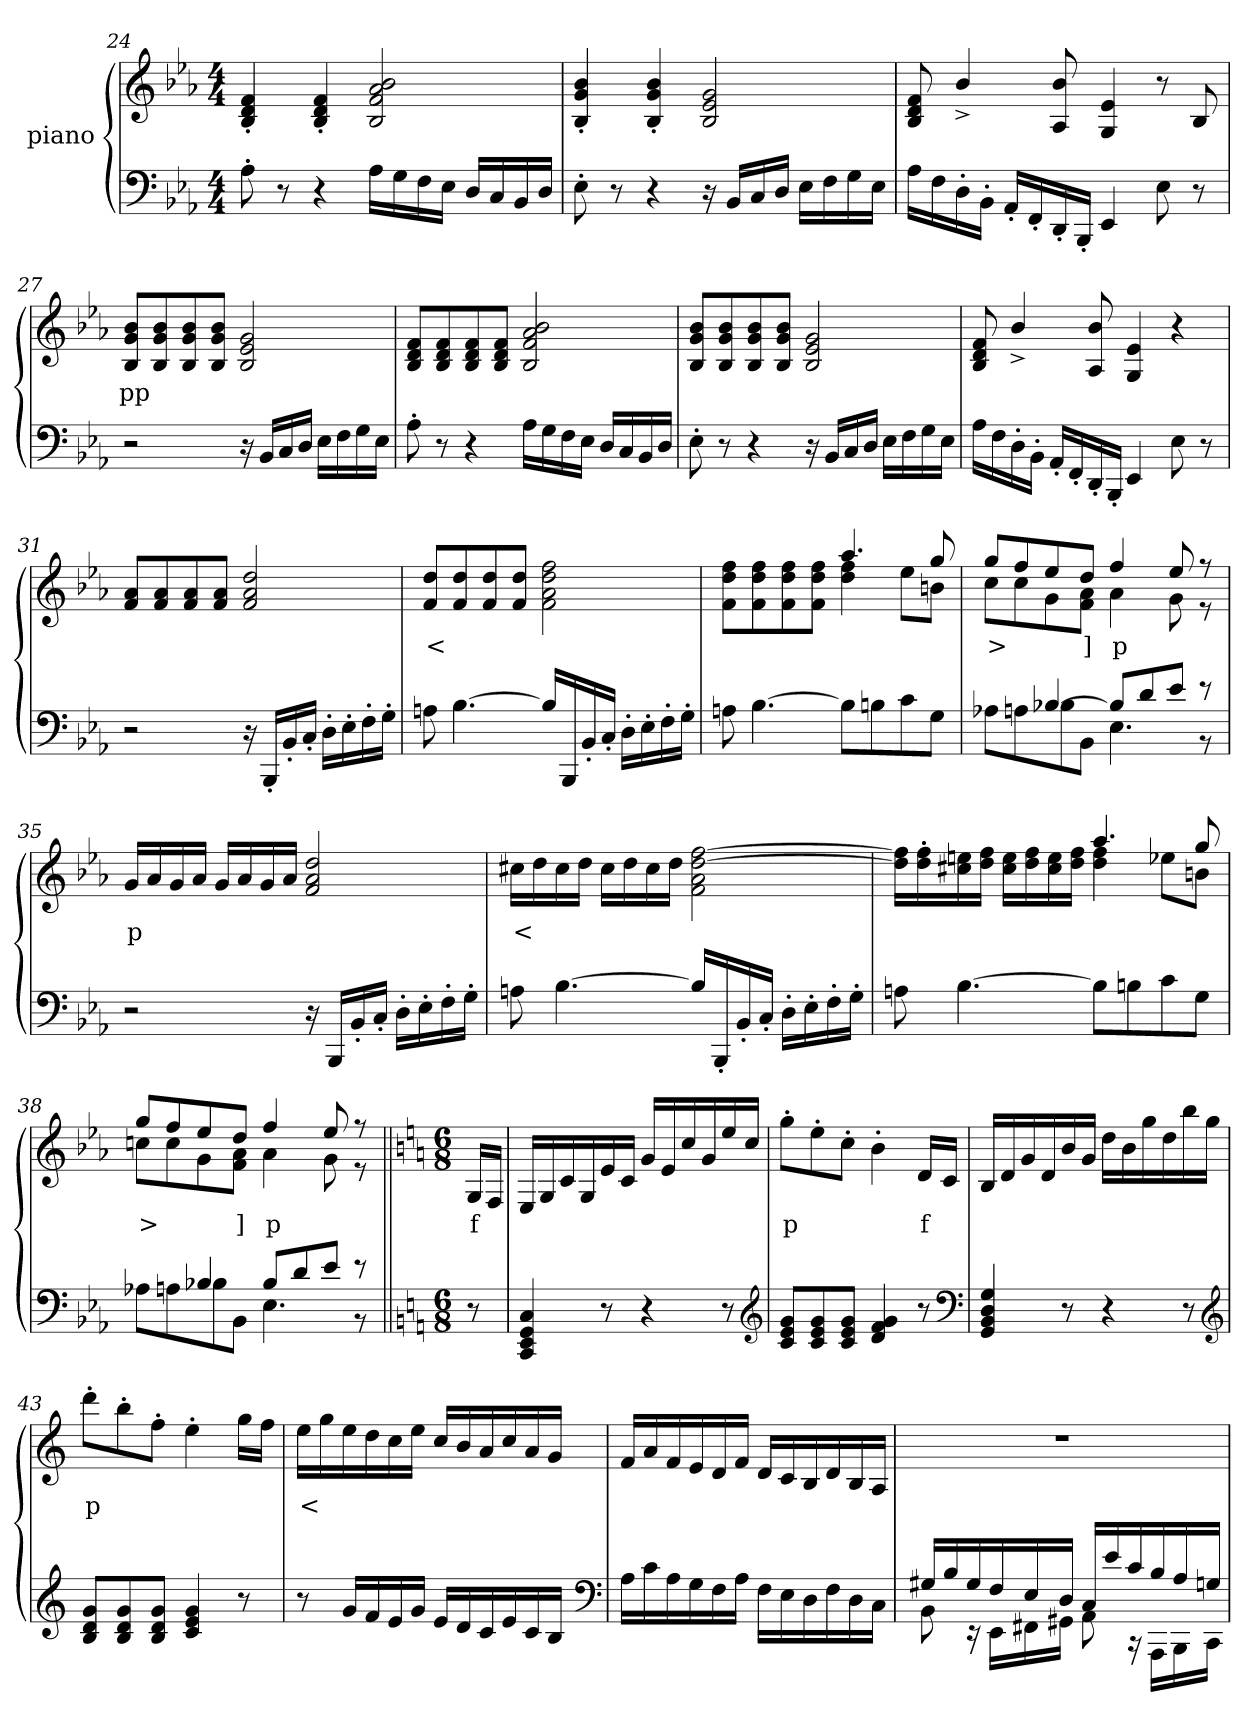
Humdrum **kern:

**kern	**kern	**text
*part2	*part1	*part1
*staff2	*staff1	*staff1
*	*I"piano	*
*clefF4	*clefG2	*
*k[b-e-a-]	*k[b-e-a-]	*
*E-:	*E-:	*
*M4/4	*M4/4	*
=24	=24	=24
8A-'>	4B-'> 4d'> 4f'>	.
8r	.	.
4r	4B-'> 4d'> 4f'>	.
16A-LL	2B- 2f 2a- 2b-	.
16G	.	.
16F	.	.
16E-JJ	.	.
16DLL	.	.
16C	.	.
16BB-	.	.
16DJJ	.	.
=25	=25	=25
8E-'>	4B-'> 4g'> 4b-'>	.
8r	.	.
4r	4B-'> 4g'> 4b-'>	.
16r	2B- 2e- 2g	.
16BB-LL	.	.
16C	.	.
16DJJ	.	.
16E-LL	.	.
16F	.	.
16G	.	.
16E-JJ	.	.
=26	=26	=26
16A-LL	8B- 8d 8f	.
16F	.	.
16D'>	4b-^>/	.
16BB-'>JJ	.	.
16AA-'>LL	.	.
16FF'>	.	.
16DD'>	8A- 8b-	.
16BBB-'>JJ	.	.
4EE-	4G 4e-	.
8E-	8r	.
8r	8B-	.
=27	=27	=27
2r	8B- 8g 8b-L	pp
.	8B- 8g 8b-	.
.	8B- 8g 8b-	.
.	8B- 8g 8b-J	.
16r	2B- 2e- 2g	.
16BB-LL	.	.
16C	.	.
16DJJ	.	.
16E-LL	.	.
16F	.	.
16G	.	.
16E-JJ	.	.
=28	=28	=28
8A-'>	8B- 8d 8fL	.
8r	8B- 8d 8f	.
4r	8B- 8d 8f	.
.	8B- 8d 8fJ	.
16A-LL	2B- 2f 2a- 2b-	.
16G	.	.
16F	.	.
16E-JJ	.	.
16DLL	.	.
16C	.	.
16BB-	.	.
16DJJ	.	.
=29	=29	=29
8E-'>	8B- 8g 8b-L	.
8r	8B- 8g 8b-	.
4r	8B- 8g 8b-	.
.	8B- 8g 8b-J	.
16r	2B- 2e- 2g	.
16BB-LL	.	.
16C	.	.
16DJJ	.	.
16E-LL	.	.
16F	.	.
16G	.	.
16E-JJ	.	.
=30	=30	=30
16A-LL	8B- 8d 8f	.
16F	.	.
16D'>	4b-^>/	.
16BB-'>JJ	.	.
16AA-'>LL	.	.
16FF'>	.	.
16DD'>	8A- 8b-	.
16BBB-'>JJ	.	.
4EE-	4G 4e-	.
8E-	4r	.
8r	.	.
=31	=31	=31
2r	8f 8a-L	.
.	8f 8a-	.
.	8f 8a-	.
.	8f 8a-J	.
16r	2f 2a- 2dd	.
16BBB-'>LL	.	.
16BB-'>	.	.
16C'>JJ	.	.
16D'>LL	.	.
16E-'>	.	.
16F'>	.	.
16G'>JJ	.	.
=32	=32	=32
8An	8f 8ddL	<
[4.B-	8f 8dd	.
.	8f 8dd	.
.	8f 8ddJ	.
16B-LL]	2f 2a- 2dd 2ff	.
16BBB-	.	.
16BB-'>	.	.
16C'>JJ	.	.
16D'>LL	.	.
16E-'>	.	.
16F'>	.	.
16G'>JJ	.	.
=33	=33	=33
*	*^	*
8An	8f 8dd 8ffL	2ryy	.
[4.B-	8f 8dd 8ff	.	.
.	8f 8dd 8ff	.	.
.	8f 8dd 8ffJ	.	.
8B-L]	4.aa-	4dd 4ff	.
8Bn	.	.	.
8c	.	8ee-L	.
8GJ	8gg	8bnJ	.
=34	=34	=34	=34
*^	*	*	*
4ryy	8A-XL	8ggL	8ccL	>
.	8An	8ff	8cc	.
[4B-X	8B-	8ee-	8g	.
.	8BB-J	8ddJ	8f 8a-J	]
8B-L]	4.E-	4ff	4a-	p
8d	.	.	.	.
8e-J	.	8ee-	8g	.
8r	8r	8r	8r	.
*v	*v	*	*	*
*	*v	*v	*
=35	=35	=35
2r	16gLL	p
.	16a-	.
.	16g	.
.	16a-JJ	.
.	16gLL	.
.	16a-	.
.	16g	.
.	16a-JJ	.
16r	2f 2a- 2dd	.
16BBB-LL	.	.
16BB-'>	.	.
16C'>JJ	.	.
16D'>LL	.	.
16E-'>	.	.
16F'>	.	.
16G'>JJ	.	.
=36	=36	=36
8An	16cc#XLL	<
.	16dd	.
[4.B-	16cc#	.
.	16ddJJ	.
.	16cc#LL	.
.	16dd	.
.	16cc#	.
.	16ddJJ	.
16B-LL]	2f 2a- [2dd [2ff	.
16BBB-'>	.	.
16BB-'>	.	.
16C'>JJ	.	.
16D'>LL	.	.
16E-'>	.	.
16F'>	.	.
16G'>JJ	.	.
=37	=37	=37
*	*^	*
8An	2ryy	16dd] 16ff]LL	.
.	.	16dd'> 16ff'>	.
[4.B-	.	16cc#X 16een	.
.	.	16dd 16ffJJ	.
.	.	16cc# 16eeLL	.
.	.	16dd 16ff	.
.	.	16cc# 16ee	.
.	.	16dd 16ffJJ	.
8B-L]	4.aa-	4dd 4ff	.
8Bn	.	.	.
8c	.	8ee-XL	.
8GJ	8gg	8bnJ	.
=38	=38	=38	=38
*^	*	*	*
4ryy	8A-XL	8ggL	8ccnL	>
.	8An	8ff	8cc	.
4B-X	8B-	8ee-	8g	.
.	8BB-J	8ddJ	8f 8a-J	]
8B-L	4.E-	4ff	4a-	p
8d	.	.	.	.
8e-J	.	8ee-	8g	.
8r	8r	8r	8r	.
*v	*v	*	*	*
*	*v	*v	*
=39||	=39||	=39||
*k[]	*k[]	*
*M6/8	*M6/8	*
8r	16GLL	f
.	16FJJ	.
=40	=40	=40
4CC 4EE 4GG 4C	16ELL	.
.	16G	.
.	16c	.
.	16G	.
8r	16e	.
.	16cJJ	.
4r	16gLL	.
.	16e	.
.	16cc	.
.	16g	.
8r	16ee	.
.	16ccJJ	.
*clefG2	*	*
=41	=41	=41
8c 8e 8gL	8gg'>L	p
8c 8e 8g	8ee'>	.
8c 8e 8gJ	8cc'>J	.
4d 4f 4g	4b'>	.
8r	16dLL	f
.	16cJJ	.
*clefF4	*	*
=42	=42	=42
4GG 4BB 4D 4G	16BLL	.
.	16d	.
.	16g	.
.	16d	.
8r	16b	.
.	16gJJ	.
4r	16ddLL	.
.	16b	.
.	16gg	.
.	16dd	.
8r	16bb	.
.	16ggJJ	.
*clefG2	*	*
=43	=43	=43
8B 8d 8gL	8ddd'>L	p
8B 8d 8g	8bb'>	.
8B 8d 8gJ	8ff'>J	.
4c 4e 4g	4ee'>	.
8r	16ggLL	.
.	16ffJJ	.
=44	=44	=44
8r	16eeLL	<
.	16gg	.
16gLL	16ee	.
16f	16dd	.
16e	16cc	.
16gJJ	16eeJJ	.
16eLL	16ccLL	.
16d	16b	.
16c	16a	.
16e	16cc	.
16c	16a	.
16BJJ	16gJJ	.
*clefF4	*	*
=45	=45	=45
16ALL	16fLL	.
16c	16a	.
16A	16f	.
16G	16e	.
16F	16d	.
16AJJ	16fJJ	.
16FLL	16dLL	.
16E	16c	.
16D	16B	.
16F	16d	.
16D	16B	.
16CJJ	16AJJ	.
=46	=46	=46
*^	*	*
16G#XLL	8BB	2.r	.
16B	.	.	.
16G#	16r	.	.
16F	16EELL	.	.
16E	16FF#X	.	.
16DJJ	16GG#XJJ	.	.
16CLL	8AA	.	.
16e	.	.	.
16c	16r	.	.
16B	16AAALL	.	.
16A	16BBB	.	.
16GnJJ	16CCJJ	.	.
*v	*v	*	*
=	=	=
*-	*-	*-
